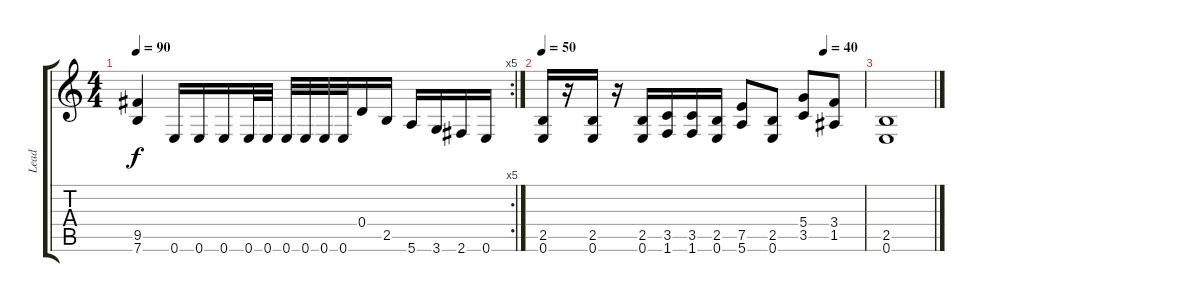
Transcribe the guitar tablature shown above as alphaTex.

\track ("Lead" "Lead") {instrument overdrivenguitar}
\staff {score tabs}
\tuning (E4 B3 G3 D3 A2 E2) {hide}
\rc 5
\ts (4 4)
\tempo 90
\clef g2
\ks c
(9.5 7.6).4{dy f} 0.6.16 0.6.16 0.6.16 0.6.32 0.6.32 0.6.32 0.6.32 0.6.32 0.6.32 0.4.16 2.5.16 5.6.16 3.6.16 2.6.16 0.6.16 |
\tempo 50
\tempo (40 0.875)
(2.5 0.6).16 r.16 (2.5 0.6).16 r.16 (2.5 0.6).16 (3.5 1.6).16 (3.5 1.6).16 (2.5 0.6).16 (7.5 5.6).8 (2.5 0.6).8 (5.4 3.5).8 (3.4 1.5).8 |
(2.5 0.6).1{volume 2}
